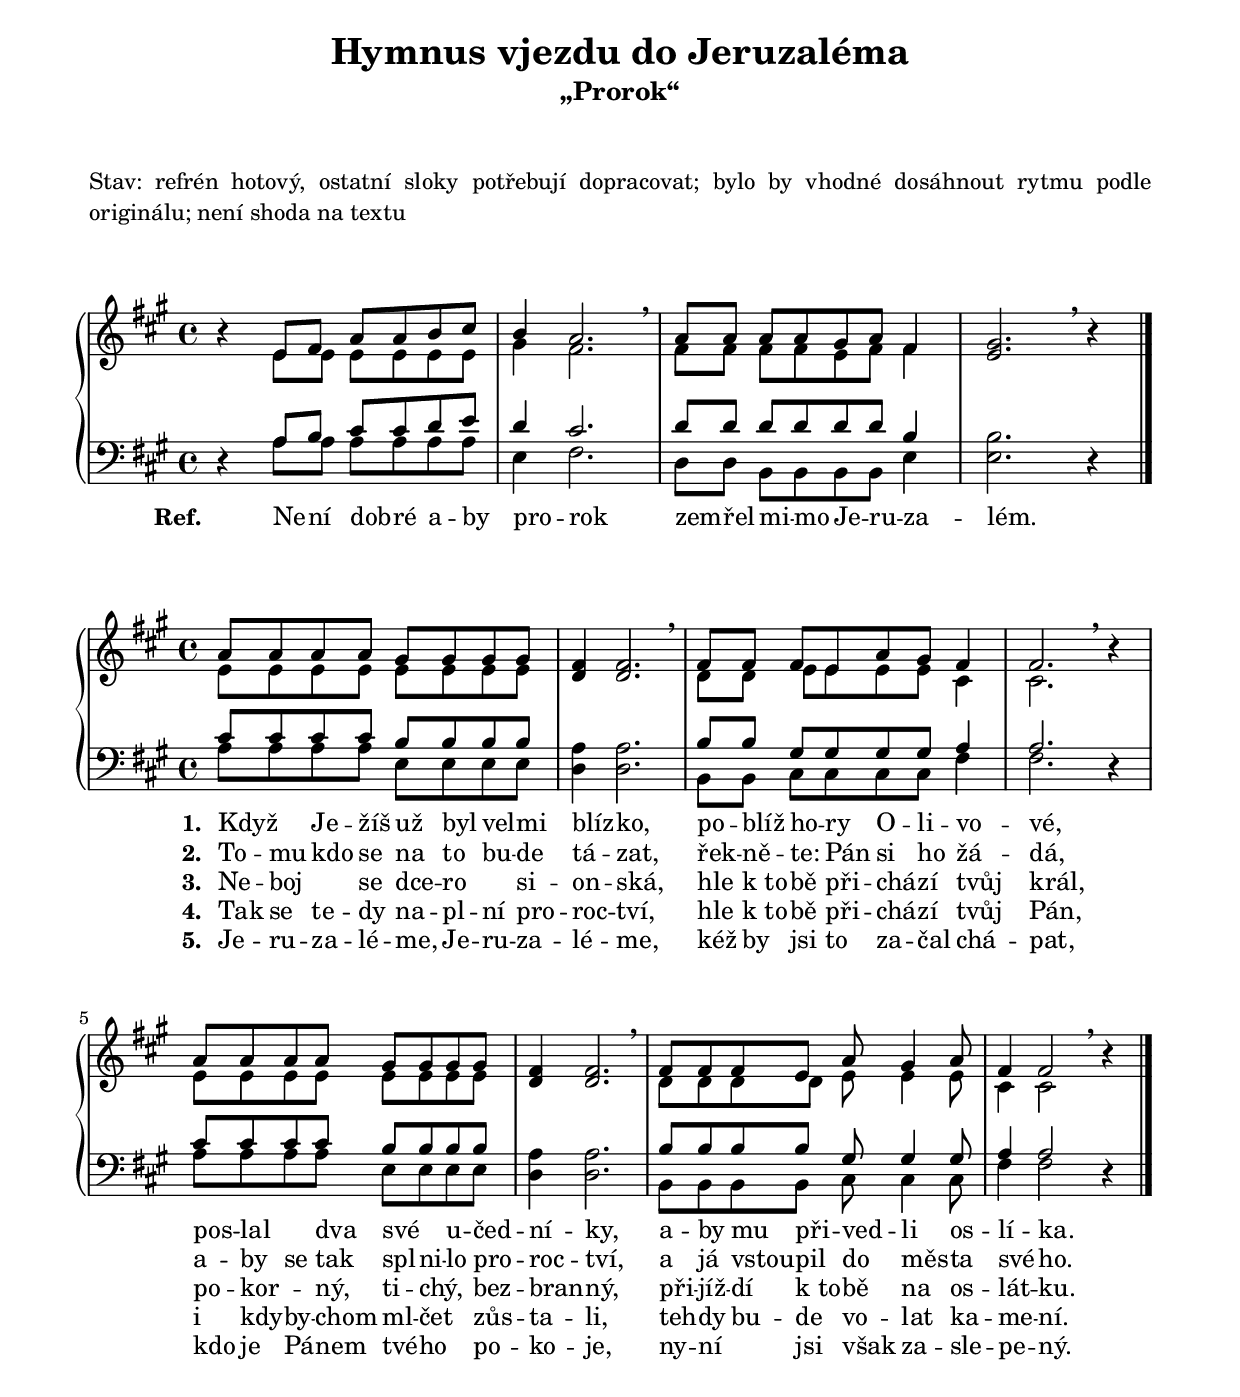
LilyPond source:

\version "2.18.2"

\include "../common-includes/macros.ily"
\include "../common-includes/paper.ily"
\include "../common-includes/layout.ily"

%\version "2.18.2"

jeruzalem_melodie_ref_prava = \relative c' {
	\key a \major
	\clef treble
	\language "deutsch"
	\time 4/4
	
	r4 << {e8[ fis8] a8[ a8 h8 cis8] } \\ {e,8[ e8] e8[ e8 e8 e8] } >> |
	<< {h'4 a2.} \\ {gis4 fis2.} >> \breathe |
	<< {a8[ a8] a8[ a8 gis8 a8] fis4} \\ {fis8[ fis8] fis8[ fis8 e8 fis8] fis4} >> |
	<e gis>2. \breathe r4 \bar "|."
}

jeruzalem_melodie_ref_leva = \absolute {
	\key a \major
	\clef bass
	\language "deutsch"
	\time 4/4
	
	r4 << {a8[ h8] cis'8[ cis'8 d'8 e'8]} \\ {a8[ a8] a8[ a8 a8 a8]} >> |
	<< {d'4 cis'2.} \\  {e4 fis2.} >> |
	<< {d'8[ d'8] d'8[ d'8 d'8 d'8] h4} \\ {d8[ d8] h,8[ h,8 h,8 h,8] e4} >> |
	<h e>2. r4 \bar "|."
}

jeruzalem_slova_ref = \lyricmode {
	\set stanza = "Ref. "
	_4 Ne8 -- ní8 dob8 -- ré8 a8 -- by8
	pro4 -- rok2.
	zem8 -- řel8 mi8 -- mo8 Je8 -- ru8 -- za4 --
	lém.2. _4
}

jeruzalem_ref_doprovod = \new PianoStaff <<
	\new Staff \jeruzalem_melodie_ref_prava
	\new Staff \jeruzalem_melodie_ref_leva
	\new Lyrics \jeruzalem_slova_ref
>>

%\version "2.18.2"

jeruzalem_melodie_sloka_prava = \relative c' {
    \key a \major
    \clef treble
    \language "deutsch"
    \time 4/4
    \accidentalStyle forget
    
    << {a'8[ a8 a8 a8] gis8[ gis8 gis8 gis8]} \\ {e8[ e8 e8 e8] e8[ e8 e8 e8]} >> |
    <fis d>4 <fis d>2. \breathe |
    
    << {fis8[ fis8] fis8[ e8 a8 gis8] fis4} \\ {d8[ d8] e8[ e8 e8 e8] cis4} >> |
    << {fis2.} \\ {cis2.} >> \breathe r4 |
    
    << {a'8[ a8 a8 a8] gis8[ gis8 gis8 gis8]} \\ {\repeat unfold 8 e8} >> |
    %<a' e>1 |
    %<gis e>1 |
    <fis d>4 <fis d>2. \breathe |
    
    << {fis8[ fis8 fis8 e8] a8 gis4 a8} \\ {d,8[ d8 d8 d8] e8 e4 e8} >> |
    << {fis4 fis2} \\ {cis4 cis2} >> \breathe r4 \bar "|."
}

jeruzalem_melodie_sloka_leva = \relative c {
    \key a \major
    \clef bass
    \language "deutsch"
    \time 4/4
    \accidentalStyle forget
    
    << {cis'8[ cis8 cis8 cis8] h8[ h8 h8 h8] } \\ {a8[ a8 a8 a8] e8[ e8 e8 e8]} >> |
    <a d,>4 <a d,>2. |
    
    << {h8[ h8] gis8[ gis8 gis8 gis8] a4} \\ {h,8[ h8] cis8[ cis8 cis8 cis8] fis4} >> |
    << {a2.} \\ {fis2.} >> r4 |
    
    << {cis'8[ cis8 cis8 cis8] h8[ h8 h8 h8]} \\ {a8[ a8 a8 a8] e8[ e8 e8 e8]} >> |
    %<cis' a>1 |
    %<h e,>1 |
    <a d,>4 <a d,>2. |
    
    << {h8[ h8 h8 h8] gis8 gis4 gis8} \\ {h,8[ h8 h8 h8] cis8 cis4 cis8} >> |
    << {a'4 a2} \\ {fis4 fis2} >> r4 \bar "|."
}

jeruzalem_slova_sloka_a = \lyricmode {
    \set stanza = "1. "
    Když4 Je8 -- žíš8 už8 byl8 vel8 -- mi8
    blíz4 -- ko,2.
    
    po8 -- blíž8 ho8 -- ry8 O8 -- li8 -- vo4
    -- vé,2. _4
    
    pos8 -- lal4 dva8 své4 u8 -- čed8 --
    ní4 -- ky,2.
    
    a8 -- by8 mu8 při8 -- ved8 -- li4 os8 --
    lí4 -- ka.2 _4
}

jeruzalem_slova_sloka_b = \lyricmode {
    \set stanza = "2. "
    To8 -- mu8 kdo8 se8 na8 to8 bu8 -- de8
    tá4 -- zat,2.
    
    řek8 -- ně8 -- te:8 Pán8 si8 ho8 žá4 --
    dá,2. _4
    
    a8 -- by8 se8 tak8 spl8 -- ni8 -- lo8 pro8 --
    roc4 -- tví,2.
    
    a8 já8 vstou8 -- pil8 do8 měs4 -- ta8
    své4 -- ho.2 _4
}

jeruzalem_slova_sloka_c = \lyricmode {
    \set stanza = "3. "
    Ne8 -- boj4 se8 dce8 -- ro4 si8 --
    on4 -- ská,2.
    
    hle8 k_to8 -- bě8 při8 -- chá8 -- zí8 tvůj4
    král,2. _4
    
    po8 -- kor4 -- ný,8 ti8 -- chý,4 bez8 --
    bran4 -- ný,2.
    
    při8 -- jíž8 -- dí8 k_to8 -- bě8 na4 os8 --
    lát4 -- ku.2 _4
}

jeruzalem_slova_sloka_d = \lyricmode {
    \set stanza = "4. "
    Tak8 se8 te8 -- dy8 na8 -- pl8 -- ní8 pro8 --
    roc4 -- tví,2.
    
    hle8 k_to8 -- bě8 při8 -- chá8 -- zí8 tvůj4
    Pán,2. _4
    
    i8 kdy8 -- by8 -- chom8 ml8 -- čet4 zůs8 --
    ta4 -- li,2.
    
    teh8 --  dy8 bu8 -- de8 vo8 -- lat4 ka8 --
    me4 -- ní.2 _4
}

jeruzalem_slova_sloka_e = \lyricmode {
    \set stanza = "5. "
    Je8 -- ru8 -- za8 -- lé8 -- me,8 Je8 -- ru8 -- za8 --
    lé4 -- me,2.
    
    kéž8 by8 jsi8 to8 za8 -- čal8 chá4 --
    pat,2. _4
    
    kdo8 je8 Pá8 -- nem8 tvé8 -- ho4 po8 --
    ko4 -- je,2.
    
    ny8 -- ní4 jsi8 však8 za4 -- sle8 --
    pe4 -- ný.2 _4
}

jeruzalem_sloka_doprovod = \new PianoStaff <<
    \new Staff \jeruzalem_melodie_sloka_prava
    \new Staff \jeruzalem_melodie_sloka_leva
    \new Lyrics \jeruzalem_slova_sloka_a
    \new Lyrics \jeruzalem_slova_sloka_b
    \new Lyrics \jeruzalem_slova_sloka_c
    \new Lyrics \jeruzalem_slova_sloka_d
    \new Lyrics \jeruzalem_slova_sloka_e
>>


\book {
	\bookpart {
	\header {
		title = "Hymnus vjezdu do Jeruzaléma"
		subtitle = "„Prorok“"
	}
	\tocItem \markup { "Hymnus vjezdu do Jeruzaléma" }
	\markup {
		\column {
			\vspace #2
			\justify { Stav:
			           refrén hotový, ostatní sloky potřebují dopracovat;
			           bylo by vhodné dosáhnout rytmu podle originálu;
			           není shoda na textu
			}
			\vspace #2
		}
	}
	\score {
		\jeruzalem_ref_doprovod
	}
	\markup {
		\vspace #2
	}
	\score {
		\jeruzalem_sloka_doprovod
	}
}

}
